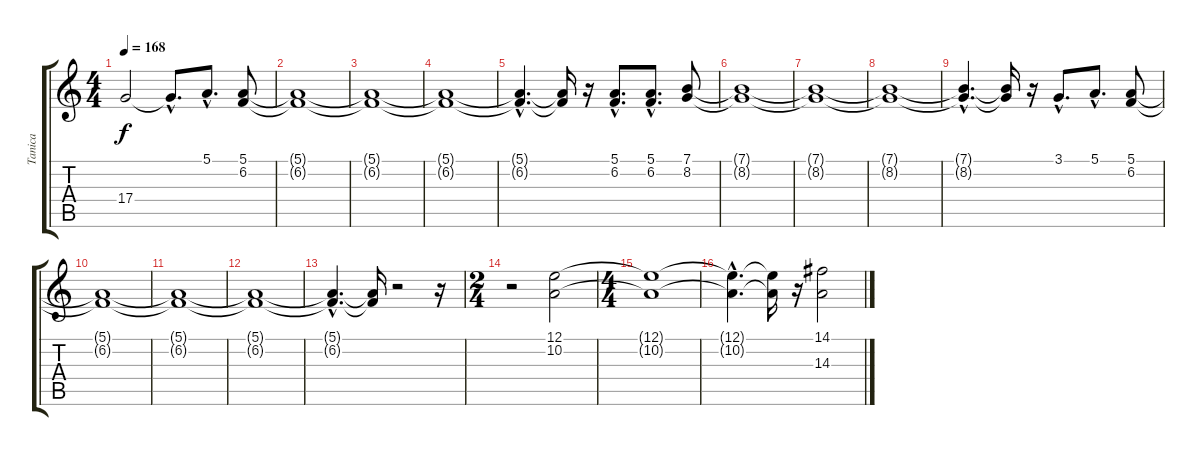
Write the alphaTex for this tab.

\track ("Tanica" "Tanica") {instrument synthstrings1}
\staff {score tabs}
\tuning (E4 B3 G3 D3 A2 E2) {hide}
\ts (4 4)
\tempo 168
\clef g2
\ks c
17.4{t}.2{dy f} 17.4{hac t}.8{d} 5.1{hac}.8{d} (5.1 6.2).8 |
(5.1{t} 6.2{t}).1 |
(5.1{t} 6.2{t}).1 |
(5.1{t} 6.2{t}).1 |
(5.1{hac t} 6.2{hac t}).4{d} (5.1{t} 6.2{t}).16 r.16 (5.1{hac} 6.2{hac}).8{d} (5.1{hac} 6.2{hac}).8{d} (7.1 8.2).8 |
(7.1{t} 8.2{t}).1 |
(7.1{t} 8.2{t}).1 |
(7.1{t} 8.2{t}).1 |
(7.1{hac t} 8.2{hac t}).4{d} (7.1{t} 8.2{t}).16 r.16 3.1{hac}.8{d} 5.1{hac}.8{d} (5.1 6.2).8 |
(5.1{t} 6.2{t}).1 |
(5.1{t} 6.2{t}).1 |
(5.1{t} 6.2{t}).1 |
(5.1{hac t} 6.2{hac t}).4{d} (5.1{t} 6.2{t}).16 r.2 r.16 |
\ts (2 4)
r.2 (12.1 10.2).2 |
\ts (4 4)
(12.1{t} 10.2{t}).1 |
(12.1{hac t} 10.2{hac t}).4{d} (12.1{t} 10.2{t}).16 r.16 (14.1 14.3).2
